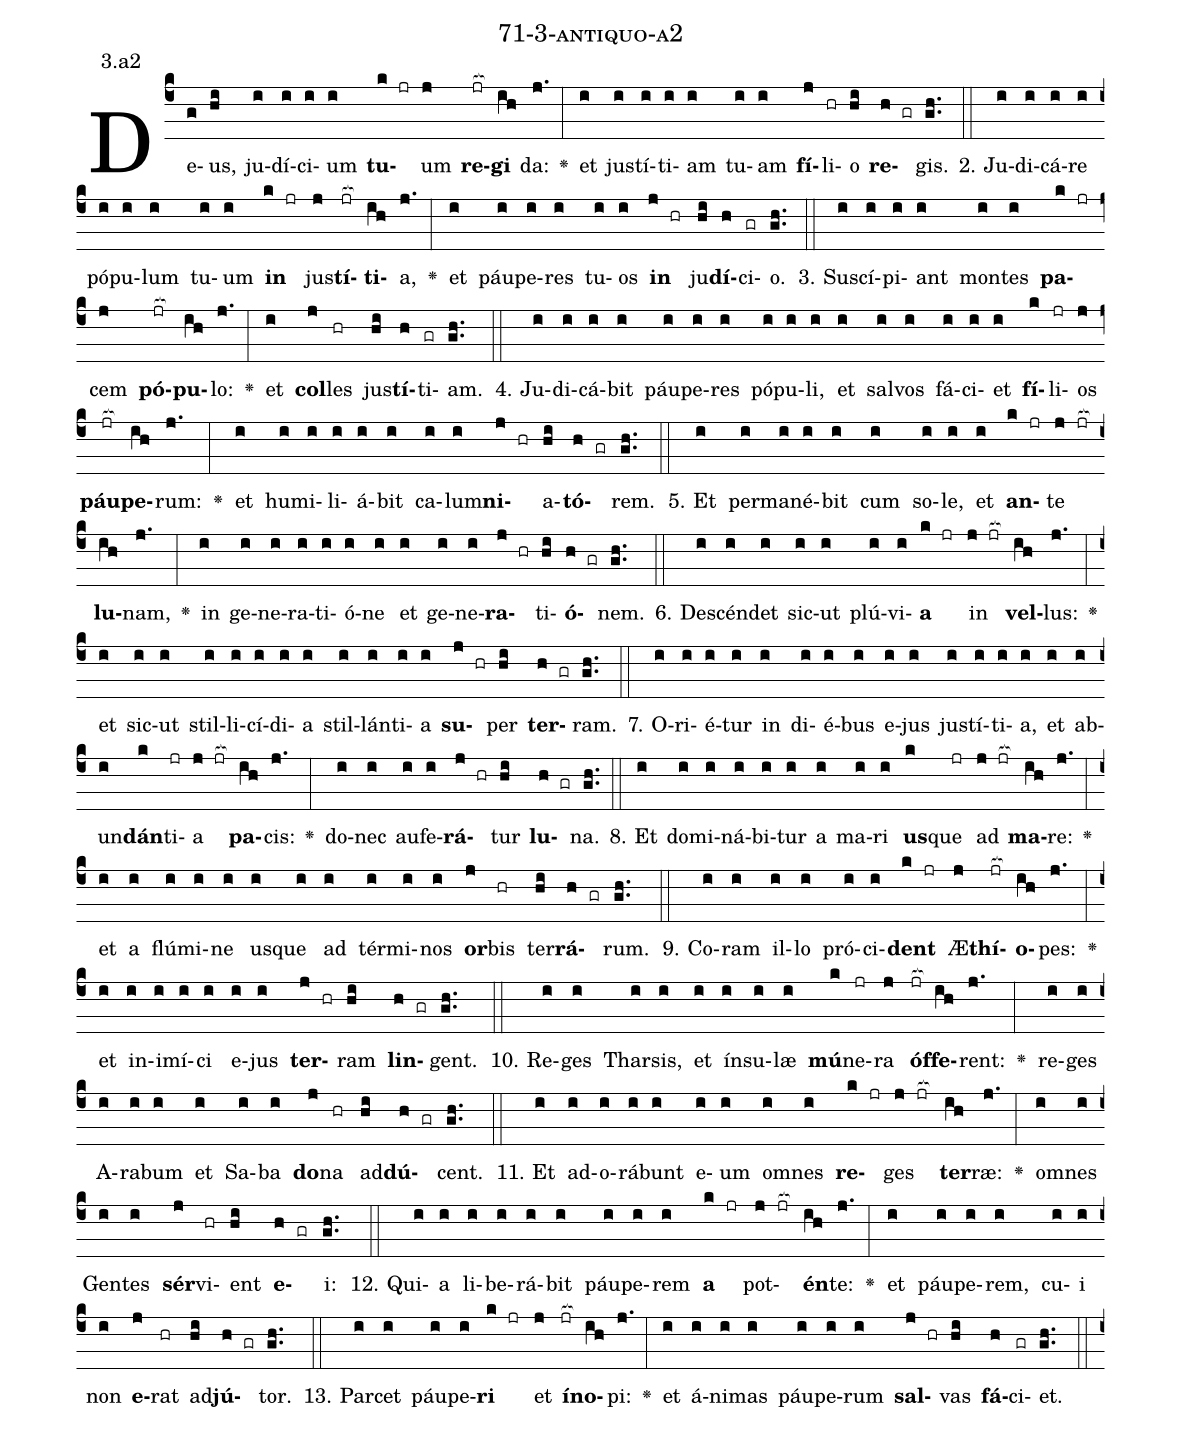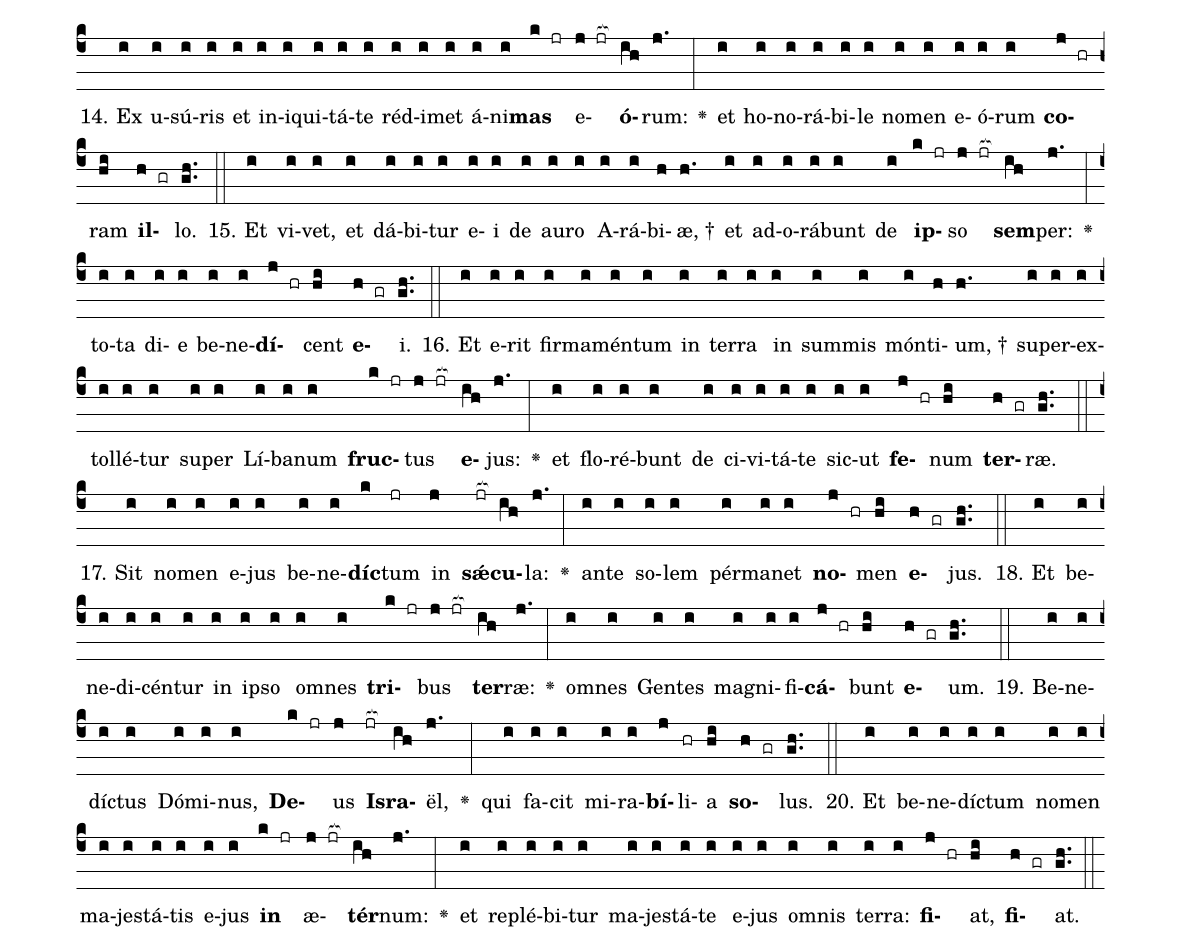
name: 71-3-antiquo-a2;
annotation: 3.a2;
%%
(c4)De(g)us,(hi) ju(i)dí(i)ci(i)um(i) <b>tu</b>(k jr)um(j) <b>re</b>(jr[ocb:1{])<b>gi</b>(ih[ocb:0}]) da:(j.) <v>\greheightstar</v>(:) et(i) jus(i)tí(i)ti(i)am(i) tu(i)am(i) <b>fí</b>(j)li(hr)o(hi) <b>re</b>(h gr)gis.(gh..) (::)
2. Ju(i)di(i)cá(i)re(i) pó(i)pu(i)lum(i) tu(i)um(i) <b>in</b>(k jr) jus(j)<b>tí</b>(jr[ocb:1{])<b>ti</b>(ih[ocb:0}])a,(j.) <v>\greheightstar</v>(:) et(i) páu(i)pe(i)res(i) tu(i)os(i) <b>in</b>(j hr) ju(hi)<b>dí</b>(h)ci(gr)o.(gh..) (::)
3. Su(i)scí(i)pi(i)ant(i) mon(i)tes(i) <b>pa</b>(k jr)cem(j) <b>pó</b>(jr[ocb:1{])<b>pu</b>(ih[ocb:0}])lo:(j.) <v>\greheightstar</v>(:) et(i) <b>col</b>(j)les(hr) jus(hi)<b>tí</b>(h)ti(gr)am.(gh..) (::)
4. Ju(i)di(i)cá(i)bit(i) páu(i)pe(i)res(i) pó(i)pu(i)li,(i) et(i) sal(i)vos(i) fá(i)ci(i)et(i) <b>fí</b>(k)li(jr)os(j) <b>páu</b>(jr[ocb:1{])<b>pe</b>(ih[ocb:0}])rum:(j.) <v>\greheightstar</v>(:) et(i) hu(i)mi(i)li(i)á(i)bit(i) ca(i)lum(i)<b>ni</b>(j hr)a(hi)<b>tó</b>(h gr)rem.(gh..) (::)
5. Et(i) per(i)ma(i)né(i)bit(i) cum(i) so(i)le,(i) et(i) <b>an</b>(k jr)te(j jr[ocb:1{]) <b>lu</b>(ih[ocb:0}])nam,(j.) <v>\greheightstar</v>(:) in(i) ge(i)ne(i)ra(i)ti(i)ó(i)ne(i) et(i) ge(i)ne(i)<b>ra</b>(j hr)ti(hi)<b>ó</b>(h gr)nem.(gh..) (::)
6. De(i)scén(i)det(i) sic(i)ut(i) plú(i)vi(i)<b>a</b>(k jr) in(j jr[ocb:1{]) <b>vel</b>(ih[ocb:0}])lus:(j.) <v>\greheightstar</v>(:) et(i) sic(i)ut(i) stil(i)li(i)cí(i)di(i)a(i) stil(i)lán(i)ti(i)a(i) <b>su</b>(j hr)per(hi) <b>ter</b>(h gr)ram.(gh..) (::)
7. O(i)ri(i)é(i)tur(i) in(i) di(i)é(i)bus(i) e(i)jus(i) jus(i)tí(i)ti(i)a,(i) et(i) ab(i)un(i)<b>dán</b>(k)ti(jr)a(j jr[ocb:1{]) <b>pa</b>(ih[ocb:0}])cis:(j.) <v>\greheightstar</v>(:) do(i)nec(i) au(i)fe(i)<b>rá</b>(j hr)tur(hi) <b>lu</b>(h gr)na.(gh..) (::)
8. Et(i) do(i)mi(i)ná(i)bi(i)tur(i) a(i) ma(i)ri(i) <b>us</b>(k)que(jr) ad(j jr[ocb:1{]) <b>ma</b>(ih[ocb:0}])re:(j.) <v>\greheightstar</v>(:) et(i) a(i) flú(i)mi(i)ne(i) us(i)que(i) ad(i) tér(i)mi(i)nos(i) <b>or</b>(j)bis(hr) ter(hi)<b>rá</b>(h gr)rum.(gh..) (::)
9. Co(i)ram(i) il(i)lo(i) pró(i)ci(i)<b>dent</b>(k jr) Æ(j)<b>thí</b>(jr[ocb:1{])<b>o</b>(ih[ocb:0}])pes:(j.) <v>\greheightstar</v>(:) et(i) in(i)i(i)mí(i)ci(i) e(i)jus(i) <b>ter</b>(j hr)ram(hi) <b>lin</b>(h gr)gent.(gh..) (::)
10. Re(i)ges(i) Thar(i)sis,(i) et(i) ín(i)su(i)læ(i) <b>mú</b>(k)ne(jr)ra(j) <b>óf</b>(jr[ocb:1{])<b>fe</b>(ih[ocb:0}])rent:(j.) <v>\greheightstar</v>(:) re(i)ges(i) A(i)ra(i)bum(i) et(i) Sa(i)ba(i) <b>do</b>(j)na(hr) ad(hi)<b>dú</b>(h gr)cent.(gh..) (::)
11. Et(i) ad(i)o(i)rá(i)bunt(i) e(i)um(i) om(i)nes(i) <b>re</b>(k jr)ges(j jr[ocb:1{]) <b>ter</b>(ih[ocb:0}])ræ:(j.) <v>\greheightstar</v>(:) om(i)nes(i) Gen(i)tes(i) <b>sér</b>(j)vi(hr)ent(hi) <b>e</b>(h gr)i:(gh..) (::)
12. Qui(i)a(i) li(i)be(i)rá(i)bit(i) páu(i)pe(i)rem(i) <b>a</b>(k jr) pot(j jr[ocb:1{])<b>én</b>(ih[ocb:0}])te:(j.) <v>\greheightstar</v>(:) et(i) páu(i)pe(i)rem,(i) cu(i)i(i) non(i) <b>e</b>(j)rat(hr) ad(hi)<b>jú</b>(h gr)tor.(gh..) (::)
13. Par(i)cet(i) páu(i)pe(i)<b>ri</b>(k jr) et(j) <b>ín</b>(jr[ocb:1{])<b>o</b>(ih[ocb:0}])pi:(j.) <v>\greheightstar</v>(:) et(i) á(i)ni(i)mas(i) páu(i)pe(i)rum(i) <b>sal</b>(j hr)vas(hi) <b>fá</b>(h)ci(gr)et.(gh..) (::)
14. Ex(i) u(i)sú(i)ris(i) et(i) in(i)i(i)qui(i)tá(i)te(i) réd(i)i(i)met(i) á(i)ni(i)<b>mas</b>(k jr) e(j jr[ocb:1{])<b>ó</b>(ih[ocb:0}])rum:(j.) <v>\greheightstar</v>(:) et(i) ho(i)no(i)rá(i)bi(i)le(i) no(i)men(i) e(i)ó(i)rum(i) <b>co</b>(j hr)ram(hi) <b>il</b>(h gr)lo.(gh..) (::)
15. Et(i) vi(i)vet,(i) et(i) dá(i)bi(i)tur(i) e(i)i(i) de(i) au(i)ro(i) A(i)rá(i)bi(h)æ, †(h.) et(i) ad(i)o(i)rá(i)bunt(i) de(i) <b>ip</b>(k jr)so(j jr[ocb:1{]) <b>sem</b>(ih[ocb:0}])per:(j.) <v>\greheightstar</v>(:) to(i)ta(i) di(i)e(i) be(i)ne(i)<b>dí</b>(j hr)cent(hi) <b>e</b>(h gr)i.(gh..) (::)
16. Et(i) e(i)rit(i) fir(i)ma(i)mén(i)tum(i) in(i) ter(i)ra(i) in(i) sum(i)mis(i) món(i)ti(h)um, †(h.) su(i)per(i)ex(i)tol(i)lé(i)tur(i) su(i)per(i) Lí(i)ba(i)num(i) <b>fruc</b>(k jr)tus(j jr[ocb:1{]) <b>e</b>(ih[ocb:0}])jus:(j.) <v>\greheightstar</v>(:) et(i) flo(i)ré(i)bunt(i) de(i) ci(i)vi(i)tá(i)te(i) sic(i)ut(i) <b>fe</b>(j hr)num(hi) <b>ter</b>(h gr)ræ.(gh..) (::)
17. Sit(i) no(i)men(i) e(i)jus(i) be(i)ne(i)<b>díc</b>(k)tum(jr) in(j) <b>sǽ</b>(jr[ocb:1{])<b>cu</b>(ih[ocb:0}])la:(j.) <v>\greheightstar</v>(:) an(i)te(i) so(i)lem(i) pér(i)ma(i)net(i) <b>no</b>(j hr)men(hi) <b>e</b>(h gr)jus.(gh..) (::)
18. Et(i) be(i)ne(i)di(i)cén(i)tur(i) in(i) ip(i)so(i) om(i)nes(i) <b>tri</b>(k jr)bus(j jr[ocb:1{]) <b>ter</b>(ih[ocb:0}])ræ:(j.) <v>\greheightstar</v>(:) om(i)nes(i) Gen(i)tes(i) ma(i)gni(i)fi(i)<b>cá</b>(j hr)bunt(hi) <b>e</b>(h gr)um.(gh..) (::)
19. Be(i)ne(i)díc(i)tus(i) Dó(i)mi(i)nus,(i) <b>De</b>(k jr)us(j) <b>Is</b>(jr[ocb:1{])<b>ra</b>(ih[ocb:0}])ël,(j.) <v>\greheightstar</v>(:) qui(i) fa(i)cit(i) mi(i)ra(i)<b>bí</b>(j)li(hr)a(hi) <b>so</b>(h gr)lus.(gh..) (::)
20. Et(i) be(i)ne(i)díc(i)tum(i) no(i)men(i) ma(i)jes(i)tá(i)tis(i) e(i)jus(i) <b>in</b>(k jr) æ(j jr[ocb:1{])<b>tér</b>(ih[ocb:0}])num:(j.) <v>\greheightstar</v>(:) et(i) re(i)plé(i)bi(i)tur(i) ma(i)jes(i)tá(i)te(i) e(i)jus(i) om(i)nis(i) ter(i)ra:(i) <b>fi</b>(j hr)at,(hi) <b>fi</b>(h gr)at.(gh..) (::)
